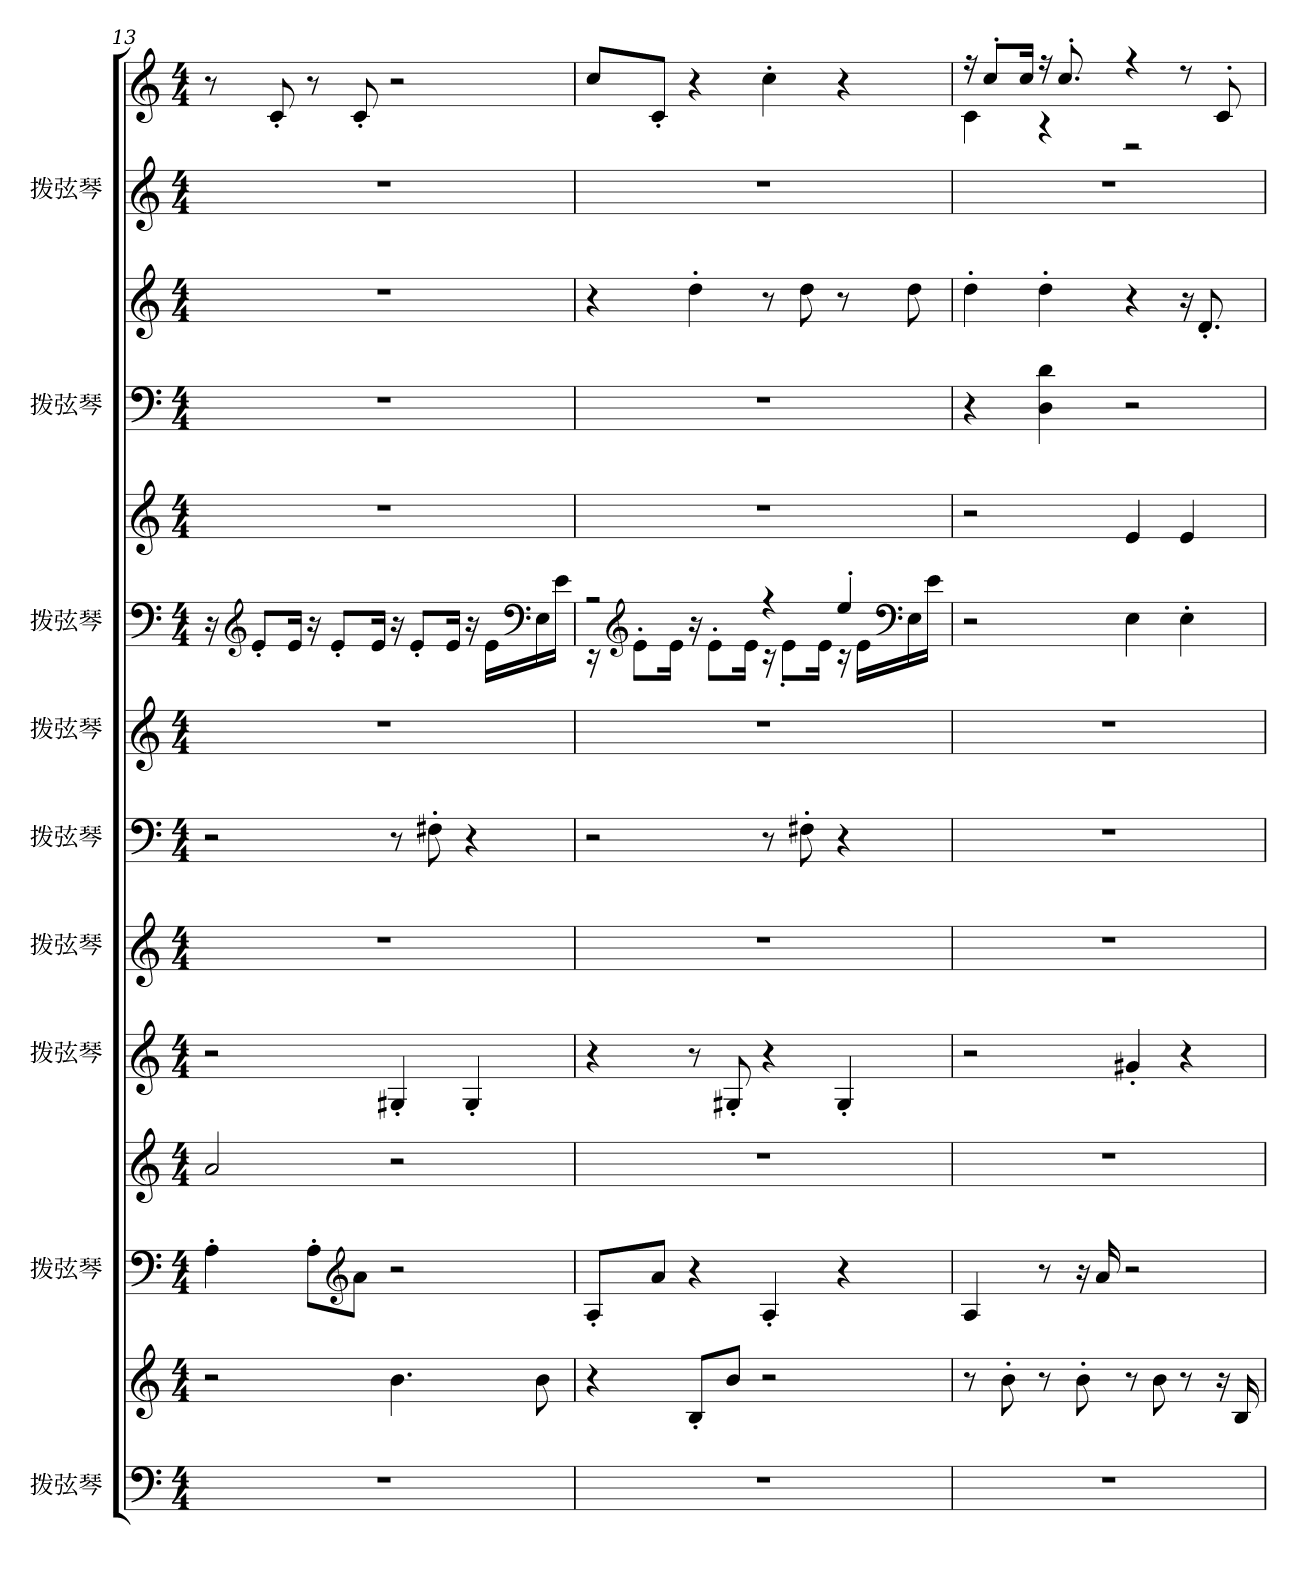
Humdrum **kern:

**kern	**kern	**kern	**kern	**kern	**kern	**kern	**kern	**kern	**kern	**kern	**kern	**kern	**kern
*part9	*part9	*part8	*part8	*part7	*part6	*part5	*part4	*part3	*part3	*part2	*part2	*part1	*part1
*staff14	*staff13	*staff12	*staff11	*staff10	*staff9	*staff8	*staff7	*staff6	*staff5	*staff4	*staff3	*staff2	*staff1
*I"拨弦琴	*	*I"拨弦琴	*	*I"拨弦琴	*I"拨弦琴	*I"拨弦琴	*I"拨弦琴	*I"拨弦琴	*	*I"拨弦琴	*	*I"拨弦琴	*
!!LO:PB:g=z
*clefF4	*clefG2	*clefF4	*clefG2	*clefG2	*clefG2	*clefF4	*clefG2	*clefF4	*clefG2	*clefF4	*clefG2	*clefG2	*clefG2
*k[]	*k[]	*k[]	*k[]	*k[]	*k[]	*k[]	*k[]	*k[]	*k[]	*k[]	*k[]	*k[]	*k[]
*M4/4	*M4/4	*M4/4	*M4/4	*M4/4	*M4/4	*M4/4	*M4/4	*M4/4	*M4/4	*M4/4	*M4/4	*M4/4	*M4/4
=13	=13	=13	=13	=13	=13	=13	=13	=13	=13	=13	=13	=13	=13
1r	2r	4A'\	2a/	2r	1r	2r	1r	16r	1r	1r	1r	1r	8r
*	*	*	*	*	*	*	*	*clefG2	*	*	*	*	*
.	.	.	.	.	.	.	.	8e'/L	.	.	.	.	.
.	.	.	.	.	.	.	.	.	.	.	.	.	8c'/
.	.	.	.	.	.	.	.	16e/Jk	.	.	.	.	.
.	.	8A'\L	.	.	.	.	.	16r	.	.	.	.	8r
.	.	.	.	.	.	.	.	8e'/L	.	.	.	.	.
*	*	*clefG2	*	*	*	*	*	*	*	*	*	*	*
.	.	8a\J	.	.	.	.	.	.	.	.	.	.	8c'/
.	.	.	.	.	.	.	.	16e/Jk	.	.	.	.	.
.	4.b\	2r	2r	4G#X'/	.	8r	.	16r	.	.	.	.	2r
.	.	.	.	.	.	.	.	8e'/L	.	.	.	.	.
.	.	.	.	.	.	8F#X'\	.	.	.	.	.	.	.
.	.	.	.	.	.	.	.	16e/Jk	.	.	.	.	.
.	.	.	.	4G#'/	.	4r	.	16r	.	.	.	.	.
.	.	.	.	.	.	.	.	16e\LL	.	.	.	.	.
*	*	*	*	*	*	*	*	*clefF4	*	*	*	*	*
.	8b\	.	.	.	.	.	.	16E\	.	.	.	.	.
.	.	.	.	.	.	.	.	16e\JJ	.	.	.	.	.
=14	=14	=14	=14	=14	=14	=14	=14	=14	=14	=14	=14	=14	=14
*	*	*	*	*	*	*	*	*^	*	*	*	*	*
1r	4r	8A'/L	1r	4r	1r	2r	1r	2r	16r	1r	1r	4r	1r	8cc/L
*	*	*	*	*	*	*	*	*clefG2	*	*	*	*	*	*
.	.	.	.	.	.	.	.	.	8e'\L	.	.	.	.	.
.	.	8a/J	.	.	.	.	.	.	.	.	.	.	.	8c'/J
.	.	.	.	.	.	.	.	.	16e\Jk	.	.	.	.	.
.	8B'/L	4r	.	8r	.	.	.	.	16r	.	.	4dd'\	.	4r
.	.	.	.	.	.	.	.	.	8e'\L	.	.	.	.	.
.	8b/J	.	.	8G#X'/	.	.	.	.	.	.	.	.	.	.
.	.	.	.	.	.	.	.	.	16e\Jk	.	.	.	.	.
.	2r	4A'/	.	4r	.	8r	.	4r	16r	.	.	8r	.	4cc'\
.	.	.	.	.	.	.	.	.	8e'\L	.	.	.	.	.
.	.	.	.	.	.	8F#X'\	.	.	.	.	.	8dd\	.	.
.	.	.	.	.	.	.	.	.	16e\Jk	.	.	.	.	.
.	.	4r	.	4G#'/	.	4r	.	4ee'/	16r	.	.	8r	.	4r
.	.	.	.	.	.	.	.	.	16e\LL	.	.	.	.	.
*	*	*	*	*	*	*	*	*clefF4	*	*	*	*	*	*
.	.	.	.	.	.	.	.	.	16E\	.	.	8dd\	.	.
.	.	.	.	.	.	.	.	.	16e\JJ	.	.	.	.	.
*	*	*	*	*	*	*	*	*v	*v	*	*	*	*	*
!!LO:PB:g=z
=15	=15	=15	=15	=15	=15	=15	=15	=15	=15	=15	=15	=15	=15
*	*	*	*	*	*	*	*	*	*	*	*	*	*^
1r	8r	4A/	1r	2r	1r	1r	1r	2r	2r	4r	4dd'\	1r	16r	4c\
.	.	.	.	.	.	.	.	.	.	.	.	.	8cc'/L	.
.	8b'\	.	.	.	.	.	.	.	.	.	.	.	.	.
.	.	.	.	.	.	.	.	.	.	.	.	.	16cc/Jk	.
.	8r	8r	.	.	.	.	.	.	.	4D\ 4d\	4dd'\	.	16r	4r
.	.	.	.	.	.	.	.	.	.	.	.	.	8.cc'/	.
.	8b'\	16r	.	.	.	.	.	.	.	.	.	.	.	.
.	.	16a/	.	.	.	.	.	.	.	.	.	.	.	.
.	8r	2r	.	4g#X'/	.	.	.	4E\	4e/	2r	4r	.	4r	2r
.	8b\	.	.	.	.	.	.	.	.	.	.	.	.	.
.	8r	.	.	4r	.	.	.	4E'\	4e/	.	16r	.	8r	.
.	.	.	.	.	.	.	.	.	.	.	8.d'/	.	.	.
.	16r	.	.	.	.	.	.	.	.	.	.	.	8c'/	.
.	16B/	.	.	.	.	.	.	.	.	.	.	.	.	.
*	*	*	*	*	*	*	*	*	*	*	*	*	*v	*v
=	=	=	=	=	=	=	=	=	=	=	=	=	=
*-	*-	*-	*-	*-	*-	*-	*-	*-	*-	*-	*-	*-	*-
